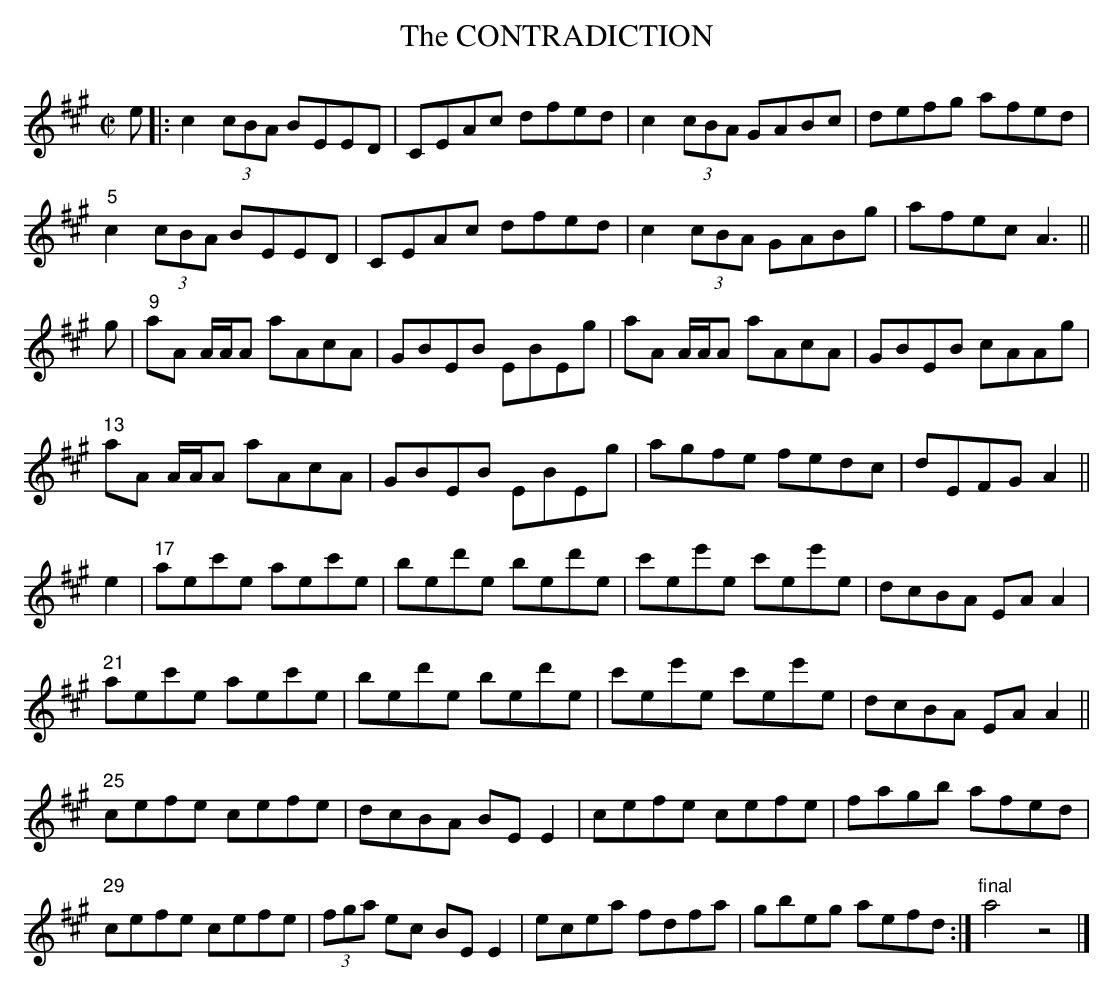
X:1
T:CONTRADICTION, The
The single-note triplets don't reproduce well in MIDI.
M:C|
L:1/8
K:A
e|:c2 (3cBA BEED|CEAc dfed|c2 (3cBA GABc|defg afed|
"5"c2 (3cBA BEED|CEAc dfed|c2 (3cBA GABg|afec A3||
g|"9"aA A/A/A aAcA|GBEB EBEg|aA A/A/A aAcA|GBEB cAAg|
"13"aA A/A/A aAcA|GBEB EBEg|agfe fedc|dEFG A2||
e2|"17"aec'e aec'e|bed'e bed'e|c'ee'e c'ee'e|dcBA EAA2|
"21"aec'e aec'e|bed'e bed'e|c'ee'e c'ee'e|dcBA EAA2||
"25"cefe cefe|dcBA BEE2|cefe cefe|fagb afed|
"29"cefe cefe|(3fga ec BEE2|ecea fdfa|gbeg aefd:|"final"a4z4|]
